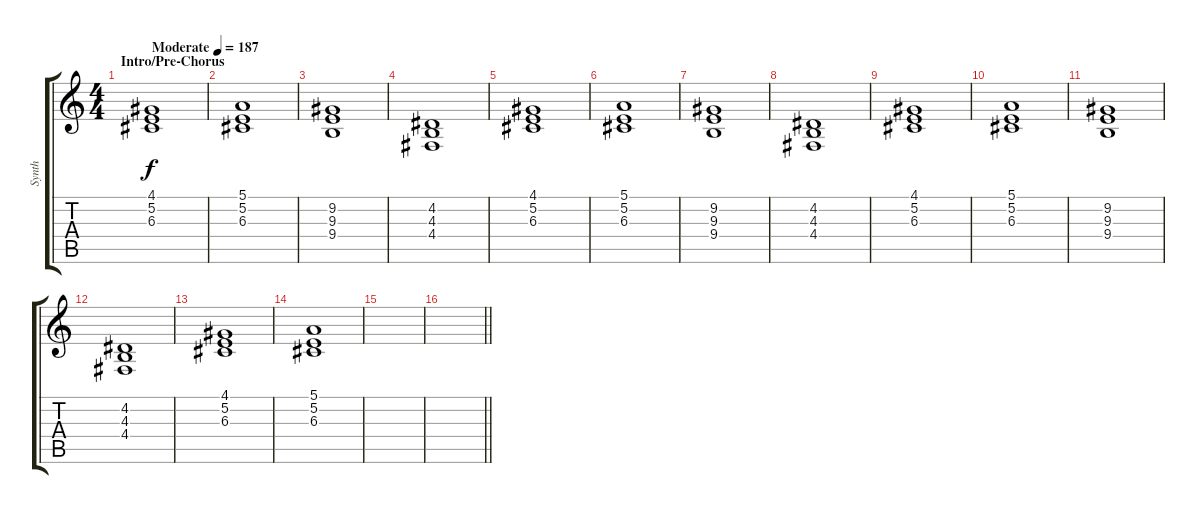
\track ("Synth" "Synth") {instrument pad7halo}
\staff {score tabs}
\tuning (E4 B3 G3 D3 A2 E2) {hide}
\ts (4 4)
\section ("" "Intro/Pre-Chorus")
\tempo (187 "Moderate")
\clef g2
\ks c
(4.1 5.2 6.3).1{dy f instrument pad7halo} |
(5.1 5.2 6.3).1 |
(9.2 9.3 9.4).1 |
(4.2 4.3 4.4).1 |
(4.1 5.2 6.3).1 |
(5.1 5.2 6.3).1 |
(9.2 9.3 9.4).1 |
(4.2 4.3 4.4).1 |
(4.1 5.2 6.3).1 |
(5.1 5.2 6.3).1 |
(9.2 9.3 9.4).1 |
(4.2 4.3 4.4).1 |
(4.1 5.2 6.3).1 |
(5.1 5.2 6.3).1 |
|
\barLineRight lightlight
